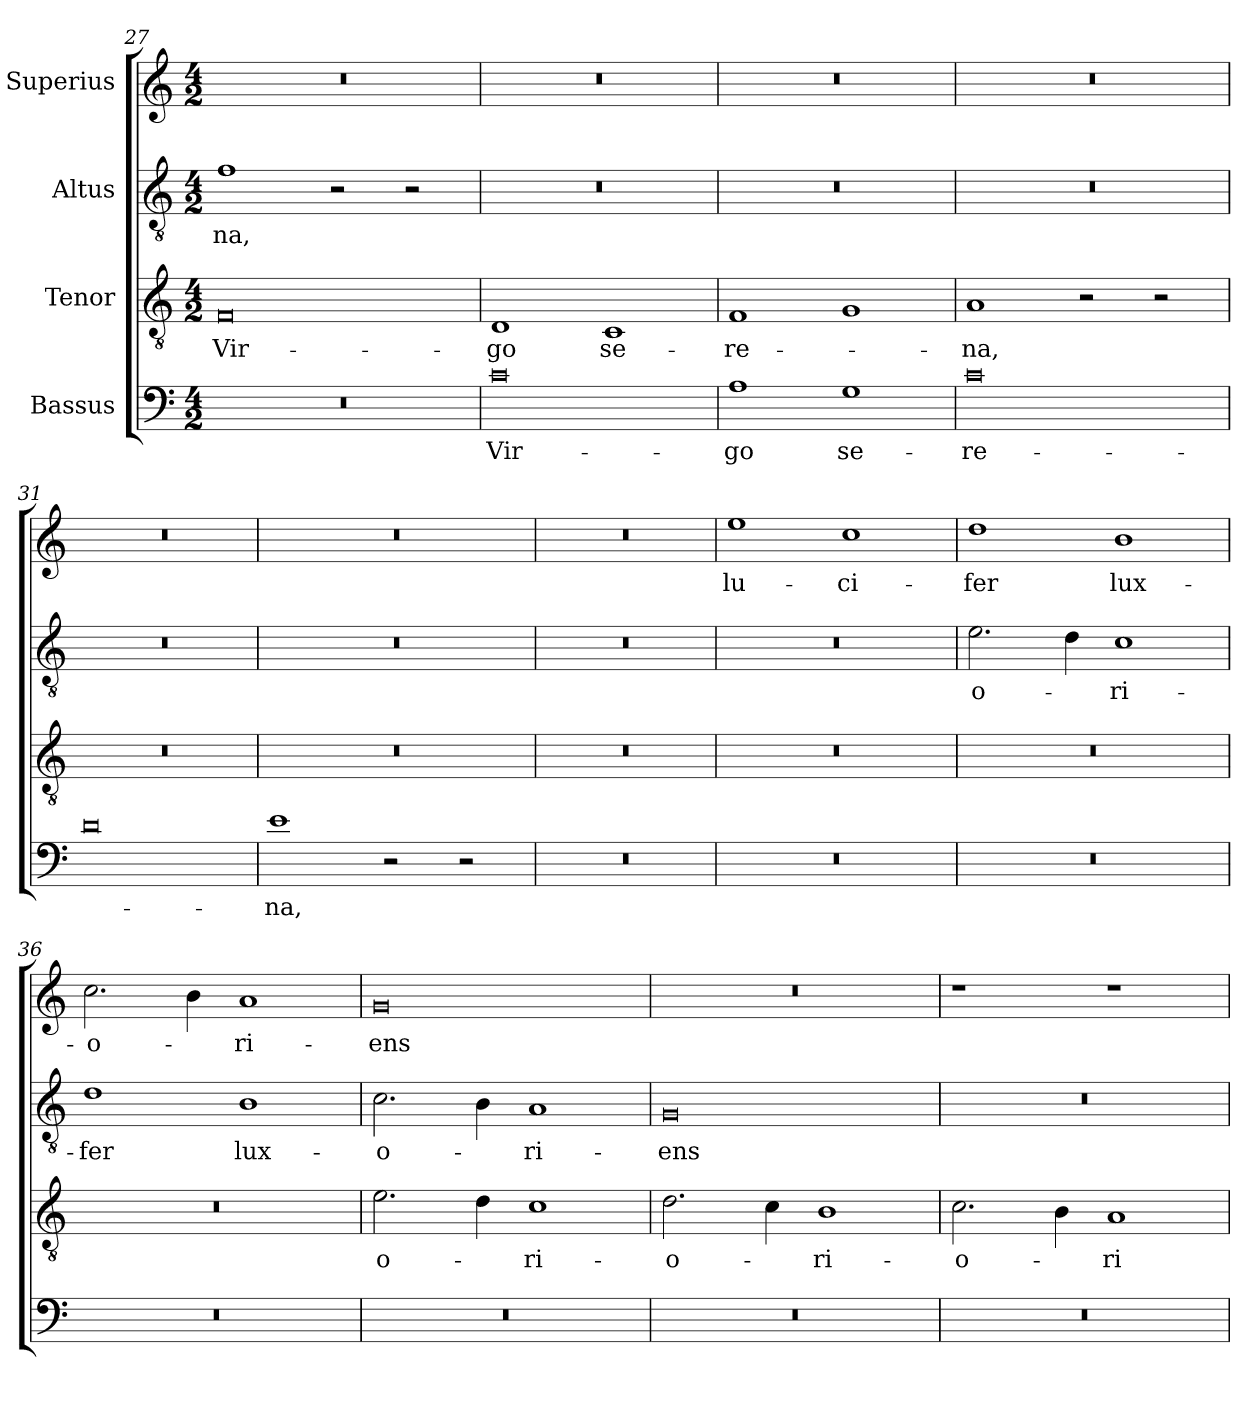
**kern	**text	**kern	**text	**kern	**text	**kern	**text
*part4	*part4	*part3	*part3	*part2	*part2	*part1	*part1
*staff4	*staff4	*staff3	*staff3	*staff2	*staff2	*staff1	*staff1
*I"Bassus	*	*I"Tenor	*	*I"Altus	*	*I"Superius	*
*clefF4	*	*clefGv2	*	*clefGv2	*	*clefG2	*
*k[]	*	*k[]	*	*k[]	*	*k[]	*
*C:	*	*C:	*	*C:	*	*C:	*
*M4/2	*	*M4/2	*	*M4/2	*	*M4/2	*
=27	=27	=27	=27	=27	=27	=27	=27
0r	.	0Fi/	Vir-	1fj\	-na,	0r	.
.	.	.	.	2r	.	.	.
.	.	.	.	2r	.	.	.
=28	=28	=28	=28	=28	=28	=28	=28
0c\	Vir-	1Di/	-go	0r	.	0r	.
.	.	1Ci/	se-	.	.	.	.
=29	=29	=29	=29	=29	=29	=29	=29
1A\	-go	1Fi/	-re-	0r	.	0r	.
1G\	se-	1Gi/	.	.	.	.	.
=30	=30	=30	=30	=30	=30	=30	=30
0cZ\	-re-	1Ai/	-na,	0r	.	0r	.
.	.	2r	.	.	.	.	.
.	.	2r	.	.	.	.	.
=31	=31	=31	=31	=31	=31	=31	=31
0dZ\	.	0r	.	0r	.	0r	.
=32	=32	=32	=32	=32	=32	=32	=32
1e\	-na,	0r	.	0r	.	0r	.
2r	.	.	.	.	.	.	.
2r	.	.	.	.	.	.	.
=33	=33	=33	=33	=33	=33	=33	=33
0r	.	0r	.	0r	.	0r	.
!!LO:LB:g=z
=34	=34	=34	=34	=34	=34	=34	=34
0r	.	0r	.	0r	.	1ee\	lu-
.	.	.	.	.	.	1cc\	-ci-
=35	=35	=35	=35	=35	=35	=35	=35
0r	.	0r	.	2.ej\	o-	1dd\	-fer
.	.	.	.	4dj\	.	.	.
.	.	.	.	1cj\	-ri-	1b\	lux-
=36	=36	=36	=36	=36	=36	=36	=36
0r	.	0r	.	1d\	-fer	2.cc\	o-
.	.	.	.	.	.	4b\	.
.	.	.	.	1B\	lux-	1a/	-ri-
=37	=37	=37	=37	=37	=37	=37	=37
0r	.	2.ei\	o-	2.c\	o-	0g/	-ens
.	.	4di\	.	4B\	.	.	.
.	.	1ci\	-ri-	1A/	-ri-	.	.
=38	=38	=38	=38	=38	=38	=38	=38
0r	.	2.di\	-o-	0G/	-ens	0r	.
.	.	4ci\	.	.	.	.	.
.	.	1Bi\	-ri-	.	.	.	.
=39	=39	=39	=39	=39	=39	=39	=39
0r	.	2.c\	-o-	0r	.	1r	.
.	.	4B\	.	.	.	.	.
.	.	1A/	-ri-	.	.	1r	.
=	=	=	=	=	=	=	=
*-	*-	*-	*-	*-	*-	*-	*-
